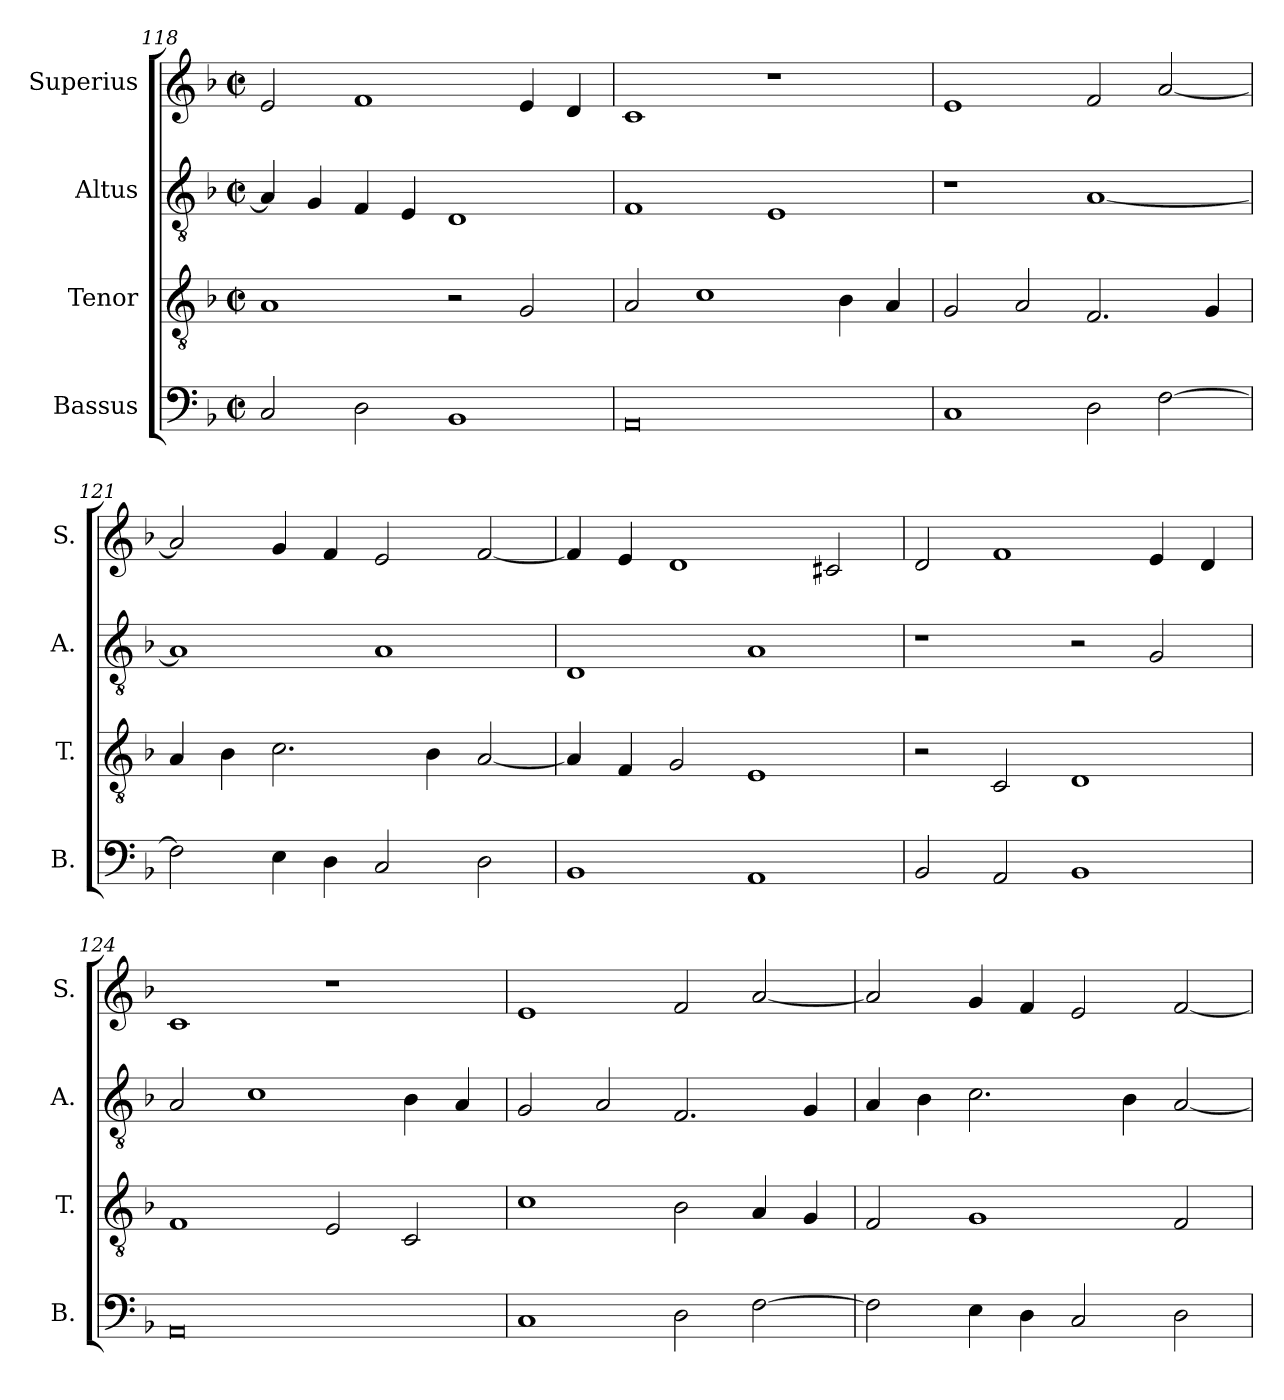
**kern	**kern	**kern	**kern
*part4	*part3	*part2	*part1
*staff4	*staff3	*staff2	*staff1
*I"Bassus	*I"Tenor	*I"Altus	*I"Superius
*I'B.	*I'T.	*I'A.	*I'S.
*clefF4	*clefGv2	*clefGv2	*clefG2
*	*ITrd7c12	*ITrd7c12	*
*k[b-]	*k[b-]	*k[b-]	*k[b-]
*F:	*F:	*F:	*F:
*M2/2	*M2/2	*M2/2	*M2/2
*met(c|)	*met(c|)	*met(c|)	*met(c|)
=118	=118	=118	=118
2Ci/	1AAi	4AAi/]	2ei/
.	.	4GGi/	.
2Di\	.	4FFi/	1fi
.	.	4EEi/	.
1BB-i	2r	1DDi	.
.	2GGi/	.	4ei/
.	.	.	4di/
!!LO:PB:g=z
=119	=119	=119	=119
0AAi	2AAi/	1FFi	1ci
.	1Ci	.	.
.	.	1EEi	1r
.	4BB-i\	.	.
.	4AAi/	.	.
=120	=120	=120	=120
1Ci	2GGi/	1r	1ei
.	2AAi/	.	.
2Di\	2.FFi/	[<1AAi	2fi/
[>2Fi\	.	.	[<2ai/
.	4GGi/	.	.
=121	=121	=121	=121
2Fi\]	4AAi/	1AAi]	2ai/]
.	4BB-i\	.	.
4Ei\	2.Ci\	.	4gi/
4Di\	.	.	4fi/
2Ci/	.	1AAi	2ei/
.	4BB-i\	.	.
2Di\	[<2AAi/	.	[<2fi/
=122	=122	=122	=122
1BB-i	4AAi/]	1DDi	4fi/]
.	4FFi/	.	4ei/
.	2GGi/	.	1di
1AAi	1EEi	1AAi	.
.	.	.	2c#Xi/
=123	=123	=123	=123
2BB-i/	2r	1r	2di/
2AAi/	2CCi/	.	1fi
1BB-i	1DDi	2r	.
.	.	2GGi/	4ei/
.	.	.	4di/
!!LO:LB:g=z
=124	=124	=124	=124
0AAi	1FFi	2AAi/	1ci
.	.	1Ci	.
.	2EEi/	.	1r
.	2CCi/	4BB-i\	.
.	.	4AAi/	.
=125	=125	=125	=125
1Ci	1Ci	2GGi/	1ei
.	.	2AAi/	.
2Di\	2BB-i\	2.FFi/	2fi/
[>2Fi\	4AAi/	.	[<2ai/
.	4GGi/	4GGi/	.
=126	=126	=126	=126
2Fi\]	2FFi/	4AAi/	2ai/]
.	.	4BB-i\	.
4Ei\	1GGi	2.Ci\	4gi/
4Di\	.	.	4fi/
2Ci/	.	.	2ei/
.	.	4BB-i\	.
2Di\	2FFi/	[<2AAi/	[<2fi/
=	=	=	=
*-	*-	*-	*-
